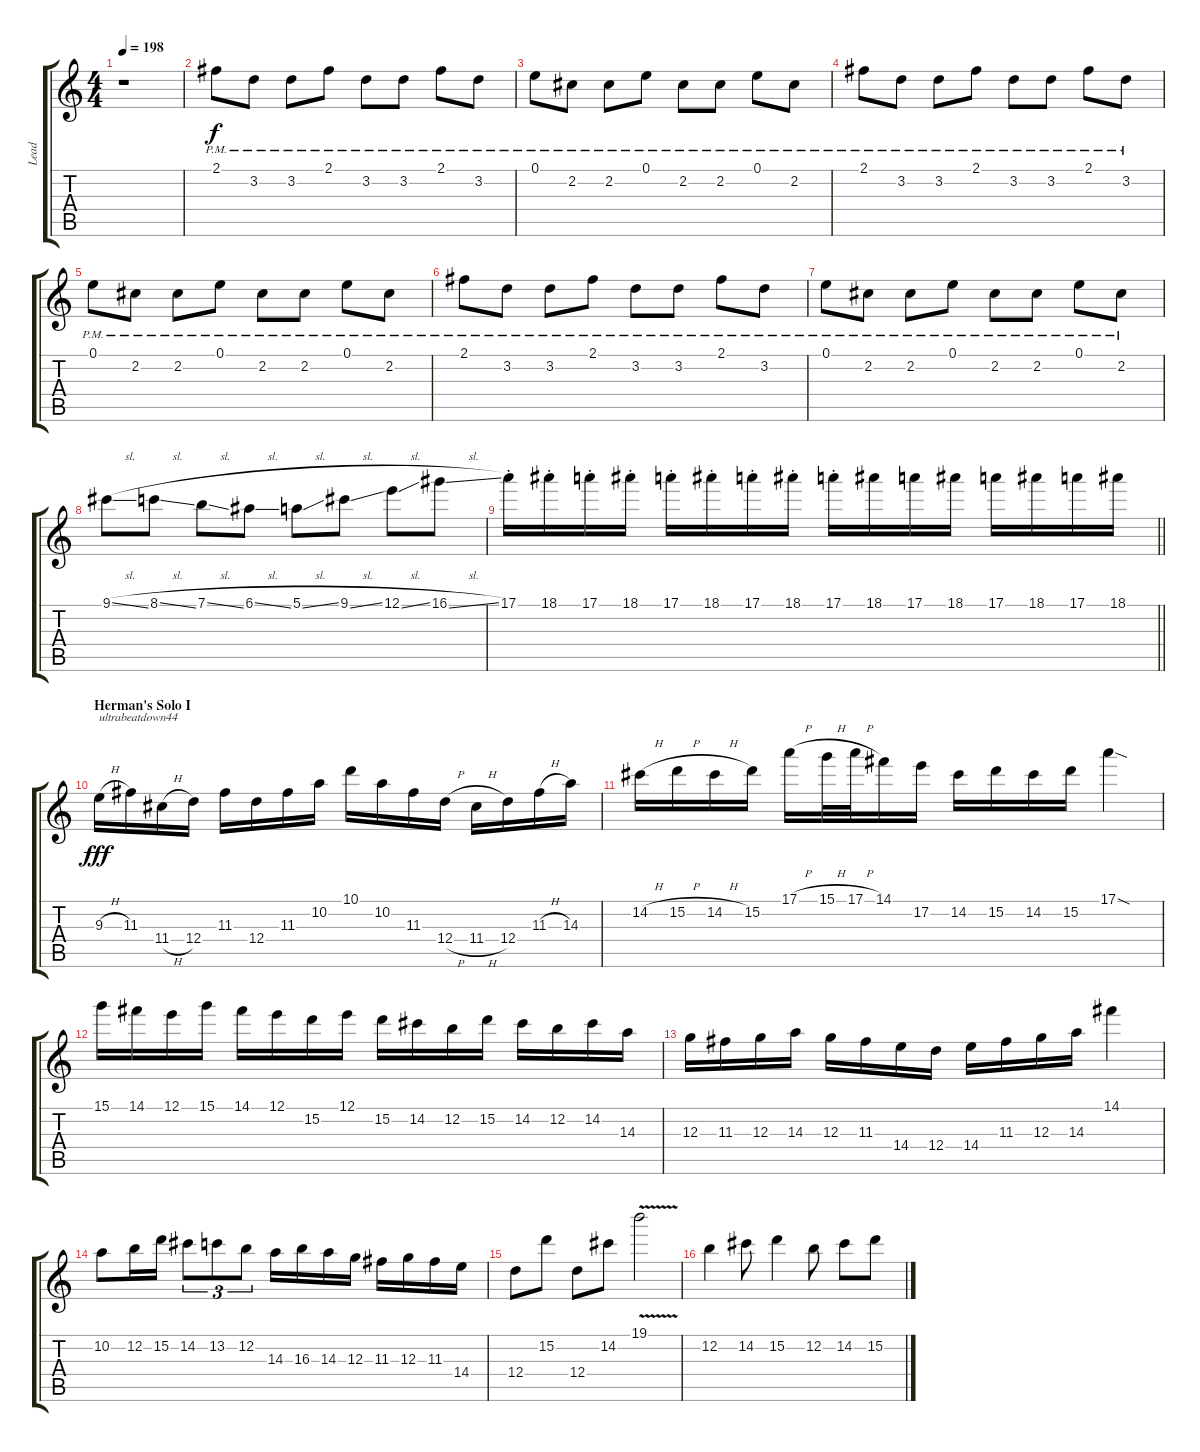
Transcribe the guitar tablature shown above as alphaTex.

\track ("Lead" "Lead") {instrument distortionguitar}
\staff {score tabs}
\tuning (E4 B3 G3 D3 A2 E2) {hide}
\ts (4 4)
\tempo 198
\clef g2
\ks c
r.1{dy f} |
2.1{pm}.8 3.2{pm}.8 3.2{pm}.8 2.1{pm}.8 3.2{pm}.8 3.2{pm}.8 2.1{pm}.8 3.2{pm}.8 |
0.1{pm}.8 2.2{pm}.8 2.2{pm}.8 0.1{pm}.8 2.2{pm}.8 2.2{pm}.8 0.1{pm}.8 2.2{pm}.8 |
2.1{pm}.8 3.2{pm}.8 3.2{pm}.8 2.1{pm}.8 3.2{pm}.8 3.2{pm}.8 2.1{pm}.8 3.2{pm}.8 |
0.1{pm}.8 2.2{pm}.8 2.2{pm}.8 0.1{pm}.8 2.2{pm}.8 2.2{pm}.8 0.1{pm}.8 2.2{pm}.8 |
2.1{pm}.8 3.2{pm}.8 3.2{pm}.8 2.1{pm}.8 3.2{pm}.8 3.2{pm}.8 2.1{pm}.8 3.2{pm}.8 |
0.1{pm}.8 2.2{pm}.8 2.2{pm}.8 0.1{pm}.8 2.2{pm}.8 2.2{pm}.8 0.1{pm}.8 2.2{pm}.8 |
9.1{sl}.8 8.1{sl}.8 7.1{sl}.8 6.1{sl}.8 5.1{sl}.8 9.1{sl}.8 12.1{sl}.8 16.1{sl}.8 |
\barLineRight lightlight
17.1{st}.16 18.1{st}.16 17.1{st}.16 18.1{st}.16 17.1{st}.16 18.1{st}.16 17.1{st}.16 18.1{st}.16 17.1{st}.16 18.1.16 17.1.16 18.1.16 17.1.16 18.1.16 17.1.16 18.1.16 |
\section ("" "Herman's Solo I")
9.3{h}.16{txt "ultrabeatdown44" dy fff} 11.3.16 11.4{h}.16 12.4.16 11.3.16 12.4.16 11.3.16 10.2.16 10.1.16 10.2.16 11.3.16 12.4{h}.16 11.4{h}.16 12.4.16 11.3{h}.16 14.3.16 |
14.2{h}.16 15.2{h}.16 14.2{h}.16 15.2.16 17.1{h}.16 15.1{h}.32 17.1{h}.32 14.1.16 17.2.16 14.2.16 15.2.16 14.2.16 15.2.16 17.1{sod}.4 |
15.1.16 14.1.16 12.1.16 15.1.16 14.1.16 12.1.16 15.2.16 12.1.16 15.2.16 14.2.16 12.2.16 15.2.16 14.2.16 12.2.16 14.2.16 14.3.16 |
12.3.16 11.3.16 12.3.16 14.3.16 12.3.16 11.3.16 14.4.16 12.4.16 14.4.16 11.3.16 12.3.16 14.3.16 14.1.4 |
10.2.8 12.2.16 15.2.16 14.2.8{tu (3 2)} 13.2.8{tu (3 2)} 12.2.8{tu (3 2)} 14.3.16 16.3.16 14.3.16 12.3.16 11.3.16 12.3.16 11.3.16 14.4.16 |
12.4.8 15.2.8 12.4.8 14.2.8 19.1{v}.2 |
12.2.4 14.2.8 15.2.4 12.2.8 14.2.8 15.2.8
